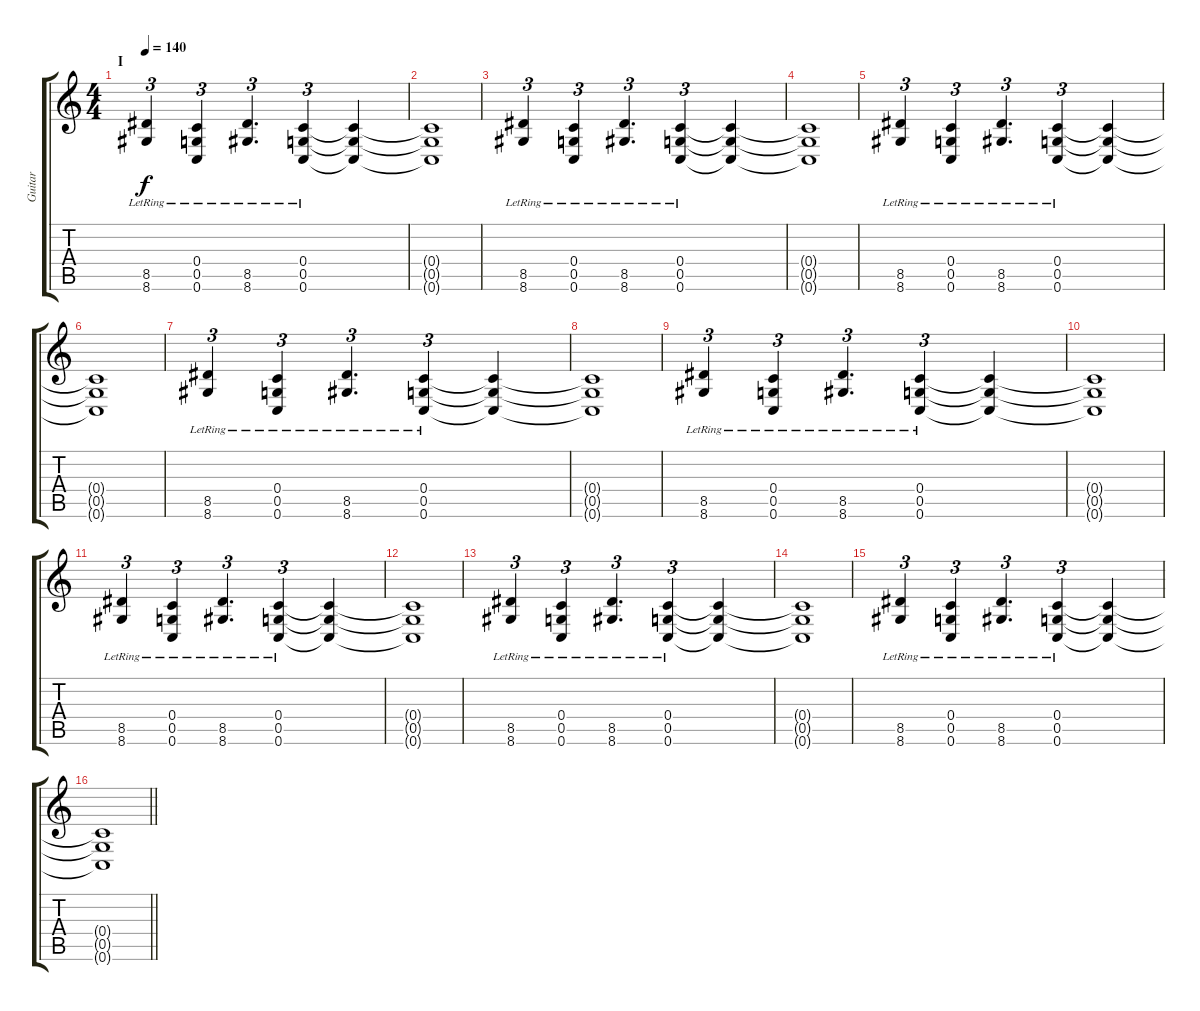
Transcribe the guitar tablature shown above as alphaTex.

\track ("Guitar" "Guitar") {instrument overdrivenguitar}
\staff {score tabs}
\tuning (D4 A3 F3 C3 G2 C2) {hide}
\ts (4 4)
\section ("" "I")
\tempo 140
\clef g2
\ks c
(8.5{lr} 8.6).4{tu (3 2) dy f instrument overdrivenguitar} (0.4{lr} 0.5{lr} 0.6{lr}).4{tu (3 2)} (8.5{lr} 8.6).4{d tu (3 2)} (0.4{lr} 0.5{lr} 0.6).4{tu (3 2)} (0.4{t} 0.5{t} 0.6{t}).4 |
(0.4{t} 0.5{t} 0.6{t}).1 |
(8.5{lr} 8.6).4{tu (3 2)} (0.4{lr} 0.5{lr} 0.6{lr}).4{tu (3 2)} (8.5{lr} 8.6).4{d tu (3 2)} (0.4{lr} 0.5{lr} 0.6).4{tu (3 2)} (0.4{t} 0.5{t} 0.6{t}).4 |
(0.4{t} 0.5{t} 0.6{t}).1 |
(8.5{lr} 8.6).4{tu (3 2)} (0.4{lr} 0.5{lr} 0.6{lr}).4{tu (3 2)} (8.5{lr} 8.6).4{d tu (3 2)} (0.4{lr} 0.5{lr} 0.6).4{tu (3 2)} (0.4{t} 0.5{t} 0.6{t}).4 |
(0.4{t} 0.5{t} 0.6{t}).1 |
(8.5{lr} 8.6).4{tu (3 2)} (0.4{lr} 0.5{lr} 0.6{lr}).4{tu (3 2)} (8.5{lr} 8.6).4{d tu (3 2)} (0.4{lr} 0.5{lr} 0.6).4{tu (3 2)} (0.4{t} 0.5{t} 0.6{t}).4 |
(0.4{t} 0.5{t} 0.6{t}).1 |
(8.5{lr} 8.6).4{tu (3 2)} (0.4{lr} 0.5{lr} 0.6{lr}).4{tu (3 2)} (8.5{lr} 8.6).4{d tu (3 2)} (0.4{lr} 0.5{lr} 0.6).4{tu (3 2)} (0.4{t} 0.5{t} 0.6{t}).4 |
(0.4{t} 0.5{t} 0.6{t}).1 |
(8.5{lr} 8.6).4{tu (3 2)} (0.4{lr} 0.5{lr} 0.6{lr}).4{tu (3 2)} (8.5{lr} 8.6).4{d tu (3 2)} (0.4{lr} 0.5{lr} 0.6).4{tu (3 2)} (0.4{t} 0.5{t} 0.6{t}).4 |
(0.4{t} 0.5{t} 0.6{t}).1 |
(8.5{lr} 8.6).4{tu (3 2)} (0.4{lr} 0.5{lr} 0.6{lr}).4{tu (3 2)} (8.5{lr} 8.6).4{d tu (3 2)} (0.4{lr} 0.5{lr} 0.6).4{tu (3 2)} (0.4{t} 0.5{t} 0.6{t}).4 |
(0.4{t} 0.5{t} 0.6{t}).1 |
(8.5{lr} 8.6).4{tu (3 2)} (0.4{lr} 0.5{lr} 0.6{lr}).4{tu (3 2)} (8.5{lr} 8.6).4{d tu (3 2)} (0.4{lr} 0.5{lr} 0.6).4{tu (3 2)} (0.4{t} 0.5{t} 0.6{t}).4 |
\barLineRight lightlight
(0.4{t} 0.5{t} 0.6{t}).1
